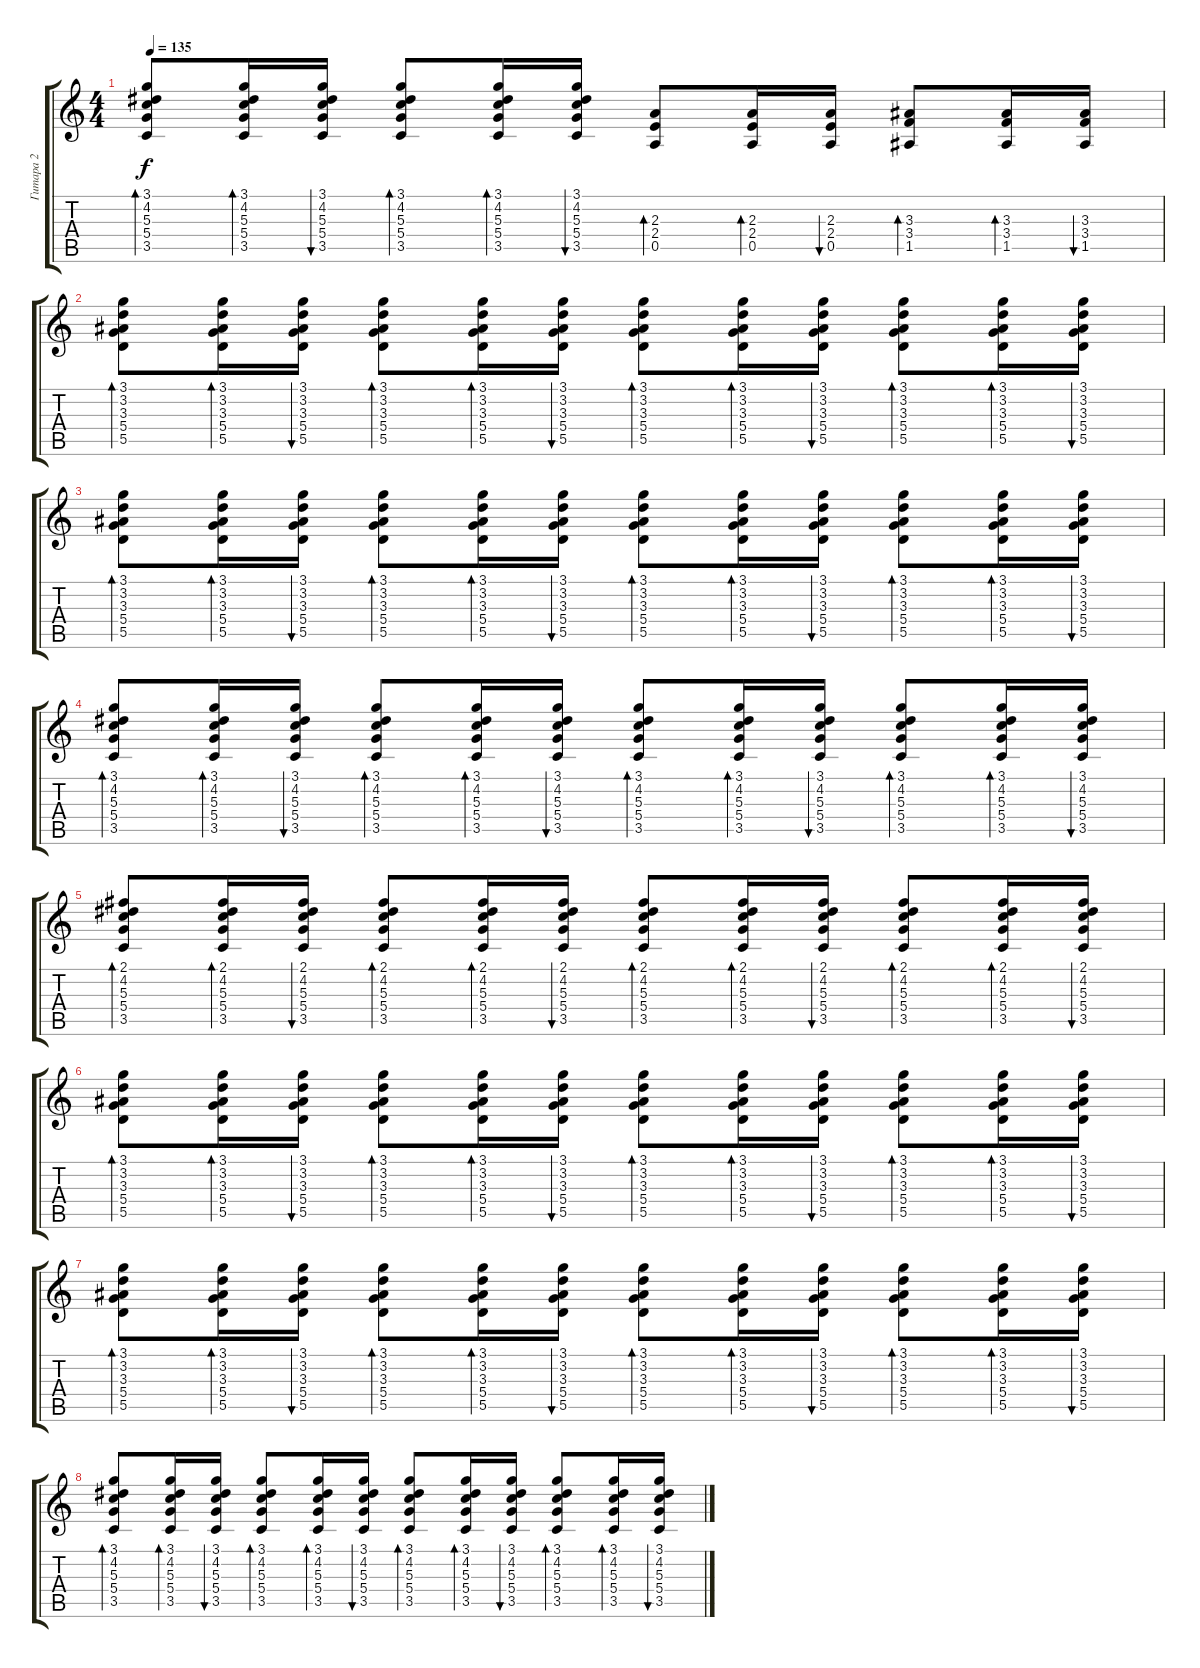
\track ("Гитара 2" "Гитара 2") {instrument acousticguitarsteel}
\staff {score tabs}
\tuning (E4 B3 G3 D3 A2 E2) {hide}
\ts (4 4)
\tempo 135
\clef g2
\ks c
(3.1 4.2 5.3 5.4 3.5).8{bd 120 dy f} (3.1 4.2 5.3 5.4 3.5).16{bd 120} (3.1 4.2 5.3 5.4 3.5).16{bu 120} (3.1 4.2 5.3 5.4 3.5).8{bd 120} (3.1 4.2 5.3 5.4 3.5).16{bd 120} (3.1 4.2 5.3 5.4 3.5).16{bu 120} (2.3 2.4 0.5).8{bd 120} (2.3 2.4 0.5).16{bd 120} (2.3 2.4 0.5).16{bu 120} (3.3 3.4 1.5).8{bd 120} (3.3 3.4 1.5).16{bd 120} (3.3 3.4 1.5).16{bu 120} |
(3.1 3.2 3.3 5.4 5.5).8{bd 120} (3.1 3.2 3.3 5.4 5.5).16{bd 120} (3.1 3.2 3.3 5.4 5.5).16{bu 120} (3.1 3.2 3.3 5.4 5.5).8{bd 120} (3.1 3.2 3.3 5.4 5.5).16{bd 120} (3.1 3.2 3.3 5.4 5.5).16{bu 120} (3.1 3.2 3.3 5.4 5.5).8{bd 120} (3.1 3.2 3.3 5.4 5.5).16{bd 120} (3.1 3.2 3.3 5.4 5.5).16{bu 120} (3.1 3.2 3.3 5.4 5.5).8{bd 120} (3.1 3.2 3.3 5.4 5.5).16{bd 120} (3.1 3.2 3.3 5.4 5.5).16{bu 120} |
(3.1 3.2 3.3 5.4 5.5).8{bd 120} (3.1 3.2 3.3 5.4 5.5).16{bd 120} (3.1 3.2 3.3 5.4 5.5).16{bu 120} (3.1 3.2 3.3 5.4 5.5).8{bd 120} (3.1 3.2 3.3 5.4 5.5).16{bd 120} (3.1 3.2 3.3 5.4 5.5).16{bu 120} (3.1 3.2 3.3 5.4 5.5).8{bd 120} (3.1 3.2 3.3 5.4 5.5).16{bd 120} (3.1 3.2 3.3 5.4 5.5).16{bu 120} (3.1 3.2 3.3 5.4 5.5).8{bd 120} (3.1 3.2 3.3 5.4 5.5).16{bd 120} (3.1 3.2 3.3 5.4 5.5).16{bu 120} |
(3.1 4.2 5.3 5.4 3.5).8{bd 120} (3.1 4.2 5.3 5.4 3.5).16{bd 120} (3.1 4.2 5.3 5.4 3.5).16{bu 120} (3.1 4.2 5.3 5.4 3.5).8{bd 120} (3.1 4.2 5.3 5.4 3.5).16{bd 120} (3.1 4.2 5.3 5.4 3.5).16{bu 120} (3.1 4.2 5.3 5.4 3.5).8{bd 120} (3.1 4.2 5.3 5.4 3.5).16{bd 120} (3.1 4.2 5.3 5.4 3.5).16{bu 120} (3.1 4.2 5.3 5.4 3.5).8{bd 120} (3.1 4.2 5.3 5.4 3.5).16{bd 120} (3.1 4.2 5.3 5.4 3.5).16{bu 120} |
(2.1 4.2 5.3 5.4 3.5).8{bd 120} (2.1 4.2 5.3 5.4 3.5).16{bd 120} (2.1 4.2 5.3 5.4 3.5).16{bu 120} (2.1 4.2 5.3 5.4 3.5).8{bd 120} (2.1 4.2 5.3 5.4 3.5).16{bd 120} (2.1 4.2 5.3 5.4 3.5).16{bu 120} (2.1 4.2 5.3 5.4 3.5).8{bd 120} (2.1 4.2 5.3 5.4 3.5).16{bd 120} (2.1 4.2 5.3 5.4 3.5).16{bu 120} (2.1 4.2 5.3 5.4 3.5).8{bd 120} (2.1 4.2 5.3 5.4 3.5).16{bd 120} (2.1 4.2 5.3 5.4 3.5).16{bu 120} |
(3.1 3.2 3.3 5.4 5.5).8{bd 120} (3.1 3.2 3.3 5.4 5.5).16{bd 120} (3.1 3.2 3.3 5.4 5.5).16{bu 120} (3.1 3.2 3.3 5.4 5.5).8{bd 120} (3.1 3.2 3.3 5.4 5.5).16{bd 120} (3.1 3.2 3.3 5.4 5.5).16{bu 120} (3.1 3.2 3.3 5.4 5.5).8{bd 120} (3.1 3.2 3.3 5.4 5.5).16{bd 120} (3.1 3.2 3.3 5.4 5.5).16{bu 120} (3.1 3.2 3.3 5.4 5.5).8{bd 120} (3.1 3.2 3.3 5.4 5.5).16{bd 120} (3.1 3.2 3.3 5.4 5.5).16{bu 120} |
(3.1 3.2 3.3 5.4 5.5).8{bd 120} (3.1 3.2 3.3 5.4 5.5).16{bd 120} (3.1 3.2 3.3 5.4 5.5).16{bu 120} (3.1 3.2 3.3 5.4 5.5).8{bd 120} (3.1 3.2 3.3 5.4 5.5).16{bd 120} (3.1 3.2 3.3 5.4 5.5).16{bu 120} (3.1 3.2 3.3 5.4 5.5).8{bd 120} (3.1 3.2 3.3 5.4 5.5).16{bd 120} (3.1 3.2 3.3 5.4 5.5).16{bu 120} (3.1 3.2 3.3 5.4 5.5).8{bd 120} (3.1 3.2 3.3 5.4 5.5).16{bd 120} (3.1 3.2 3.3 5.4 5.5).16{bu 120} |
(3.1 4.2 5.3 5.4 3.5).8{bd 120} (3.1 4.2 5.3 5.4 3.5).16{bd 120} (3.1 4.2 5.3 5.4 3.5).16{bu 120} (3.1 4.2 5.3 5.4 3.5).8{bd 120} (3.1 4.2 5.3 5.4 3.5).16{bd 120} (3.1 4.2 5.3 5.4 3.5).16{bu 120} (3.1 4.2 5.3 5.4 3.5).8{bd 120} (3.1 4.2 5.3 5.4 3.5).16{bd 120} (3.1 4.2 5.3 5.4 3.5).16{bu 120} (3.1 4.2 5.3 5.4 3.5).8{bd 120} (3.1 4.2 5.3 5.4 3.5).16{bd 120} (3.1 4.2 5.3 5.4 3.5).16{bu 120}
